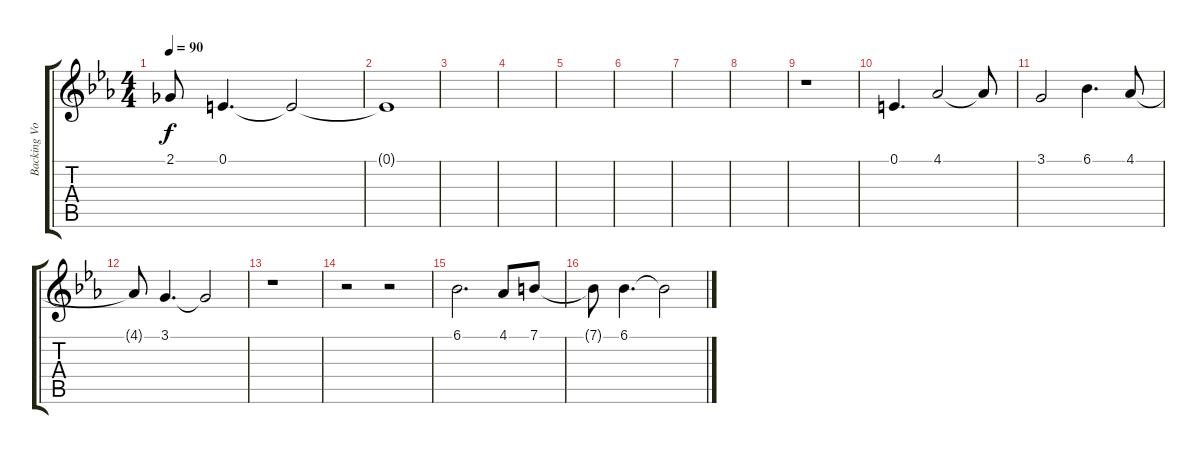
\track ("Backing Vocals" "Backing Vo") {instrument viola}
\staff {score tabs}
\tuning (E4 B3 G3 D3 A2 E2) {hide}
\ts (4 4)
\tempo 90
\clef g2
\ks cminor
2.1{t}.8{dy f} 0.1.4{d} 0.1{t}.2 |
0.1{t}.1 |
|
|
|
|
|
|
r.1 |
0.1.4{d} 4.1.2 4.1{t}.8 |
3.1.2 6.1.4{d} 4.1.8 |
4.1{t}.8 3.1.4{d} 3.1{t}.2 |
r.1 |
r.2 r.2 |
6.1.2{d} 4.1.8 7.1.8 |
7.1{t}.8 6.1.4{d} 6.1{t}.2
